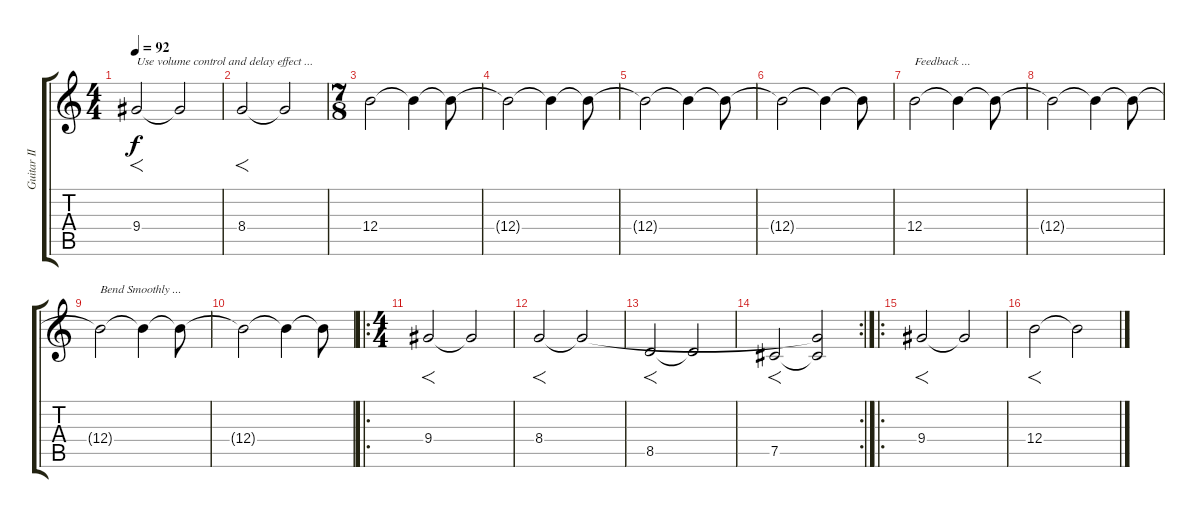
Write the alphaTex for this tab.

\track ("Guitar II" "Guitar II") {instrument distortionguitar}
\staff {score tabs}
\tuning (Db4 Ab3 E3 B2 Gb2 Db2) {hide}
\ts (4 4)
\tempo 92
\clef g2
\ks c
9.4.2{f txt "Use volume control and delay effect ..." dy f instrument distortionguitar} 9.4{t}.2 |
8.4.2{f} 8.4{t}.2 |
\ts (7 8)
12.4.2 12.4{t}.4 12.4{t}.8 |
12.4{t}.2 12.4{t}.4 12.4{t}.8 |
12.4{t}.2 12.4{t}.4 12.4{t}.8 |
12.4{t}.2 12.4{t}.4 12.4{t}.8 |
12.4.2{txt "Feedback ..."} 12.4{t}.4 12.4{t}.8 |
12.4{t}.2 12.4{t}.4 12.4{t}.8 |
12.4{t}.2{txt "Bend Smoothly ..."} 12.4{t}.4 12.4{t}.8 |
12.4{t}.2 12.4{t}.4 12.4{t}.8 |
\ro
\ts (4 4)
9.4.2{f} 9.4{t}.2 |
8.4.2{f} 8.4{t}.2 |
8.5.2{f} 8.5{t}.2 |
\rc 2
7.5.2{f} (8.4{t} 7.5{t}).2 |
\ro
9.4.2{f} 9.4{t}.2 |
12.4.2{f} 12.4{t}.2
